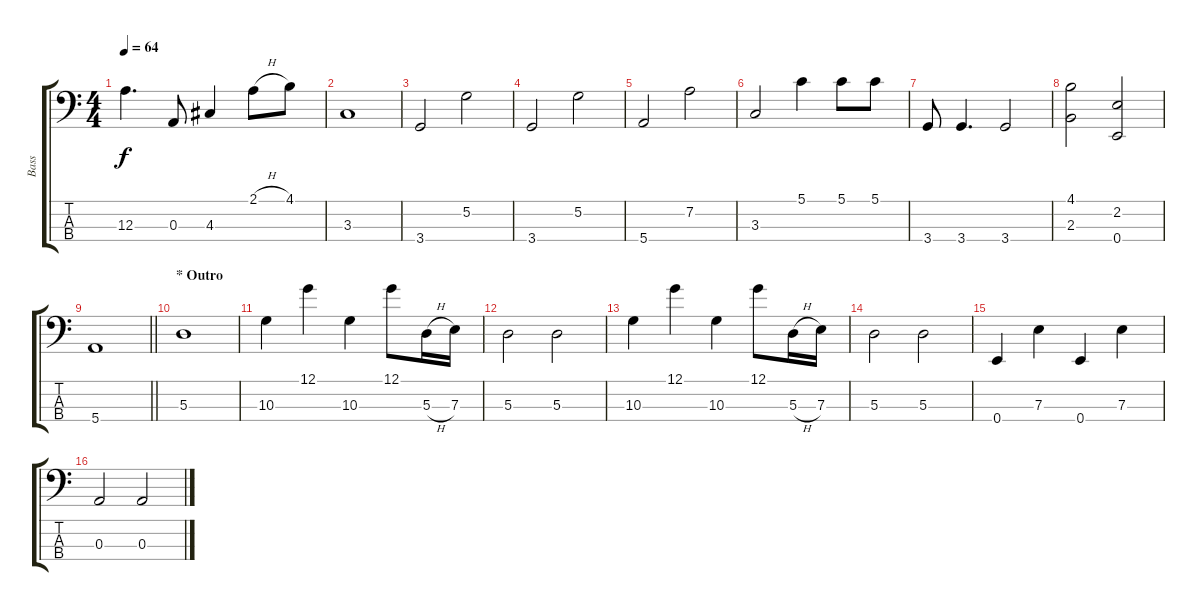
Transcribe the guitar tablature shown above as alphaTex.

\track ("Bass" "Bass") {instrument electricbassfinger}
\staff {score tabs}
\tuning (G2 D2 A1 E1) {hide}
\ts (4 4)
\tempo 64
\clef f4
\ks c
12.3.4{d dy f} 0.3.8 4.3.4 2.1{h}.8 4.1.8 |
3.3.1 |
3.4.2 5.2.2 |
3.4.2 5.2.2 |
5.4.2 7.2.2 |
3.3.2 5.1.4 5.1.8 5.1.8 |
3.4.8 3.4.4{d} 3.4.2 |
(4.1 2.3).2 (2.2 0.4).2 |
\barLineRight lightlight
5.4.1 |
\section ("" "* Outro")
5.3.1 |
10.3.4 12.1.4 10.3.4 12.1.8 5.3{h}.16 7.3.16 |
5.3.2 5.3.2 |
10.3.4 12.1.4 10.3.4 12.1.8 5.3{h}.16 7.3.16 |
5.3.2 5.3.2 |
0.4.4 7.3.4 0.4.4 7.3.4 |
0.3.2 0.3.2
